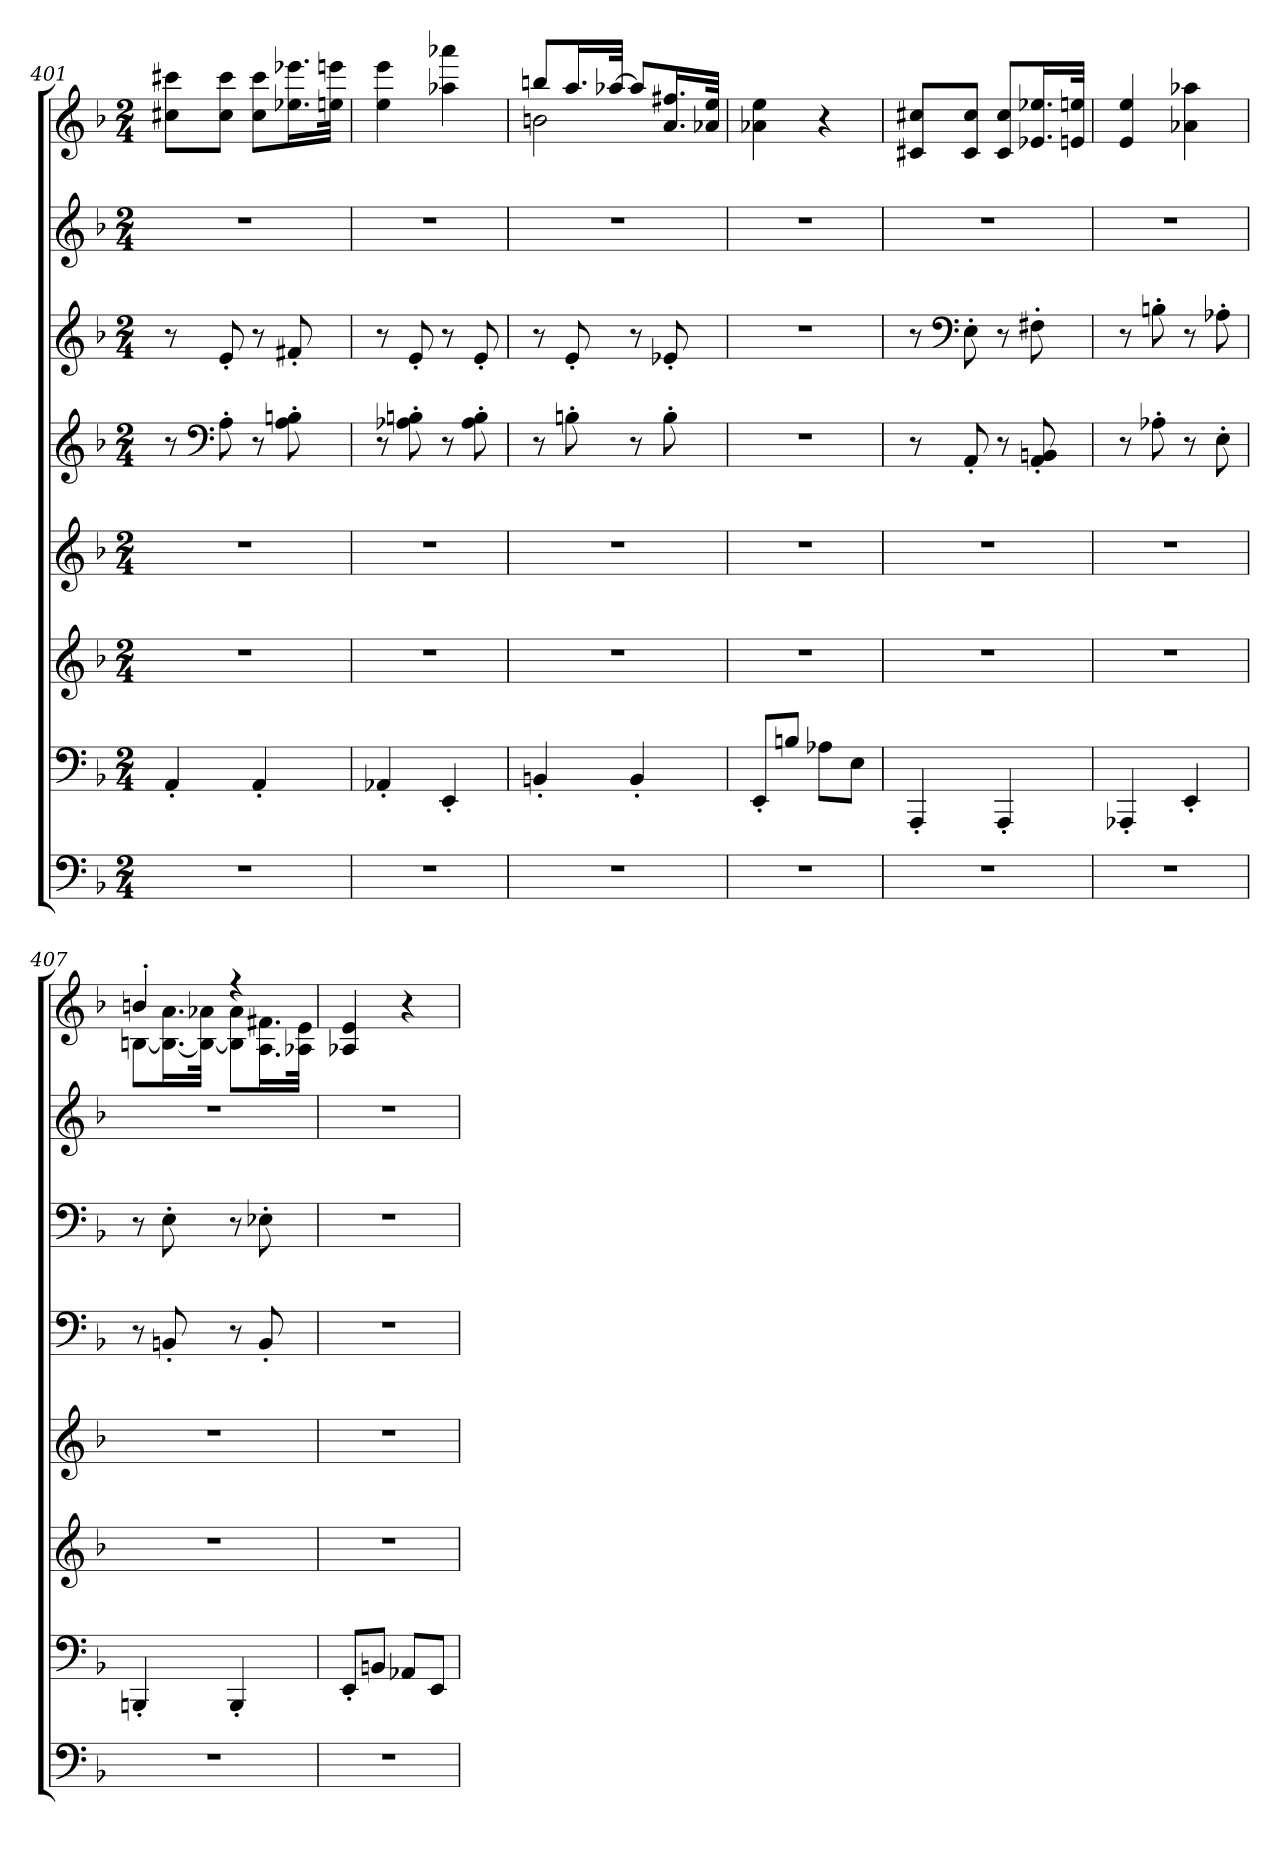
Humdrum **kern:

**kern	**kern	**kern	**kern	**kern	**kern	**kern	**kern
*part5	*part5	*part4	*part4	*part3	*part3	*part2	*part1
*staff8	*staff7	*staff6	*staff5	*staff4	*staff3	*staff2	*staff1
!!LO:PB:g=z
*clefF4	*clefF4	*clefG2	*clefG2	*clefG2	*clefG2	*clefG2	*clefG2
*k[b-]	*k[b-]	*k[b-]	*k[b-]	*k[b-]	*k[b-]	*k[b-]	*k[b-]
*M2/4	*M2/4	*M2/4	*M2/4	*M2/4	*M2/4	*M2/4	*M2/4
*MM96	*MM96	*MM96	*MM96	*MM96	*MM96	*MM96	*MM96
=401	=401	=401	=401	=401	=401	=401	=401
2r	4AA'/	2r	2r	8r	8r	2r	8cc#X\ 8ccc#X\L
*	*	*	*	*clefF4	*	*	*
.	.	.	.	8A'\	8e'/	.	8cc#\ 8ccc#\J
.	4AA'/	.	.	8r	8r	.	8cc#\ 8ccc#\L
.	.	.	.	8A\' 8Bn\'	8f#X'/	.	16.ee-X\ 16.eee-X\L
.	.	.	.	.	.	.	32een\ 32eeen\JJk
=402	=402	=402	=402	=402	=402	=402	=402
2r	4AA-X'/	2r	2r	8r	8r	2r	4ee\ 4eee\
.	.	.	.	8A-X\' 8Bn\'	8e'/	.	.
.	4EE'/	.	.	8r	8r	.	4aa-X\ 4aaa-X\
.	.	.	.	8A-\' 8B\'	8e'/	.	.
=403	=403	=403	=403	=403	=403	=403	=403
*	*	*	*	*	*	*	*MM96
*	*	*	*	*	*	*	*^
2r	4BBn'/	2r	2r	8r	8r	2r	8bbn/L	2bn\
.	.	.	.	8Bn'\	8e'/	.	16.aa/L	.
.	.	.	.	.	.	.	[32aa-X/JJk	.
.	4BB'/	.	.	8r	8r	.	8aa-/L]	.
.	.	.	.	8B'\	8e-X'/	.	16.a/ 16.ff#X/L	.
.	.	.	.	.	.	.	32a-X/ 32ee/JJk	.
*	*	*	*	*	*	*	*v	*v
=404	=404	=404	=404	=404	=404	=404	=404
2r	8EE'/L	2r	2r	2r	2r	2r	4a-X\ 4ee\
.	8Bn/J	.	.	.	.	.	.
.	8A-X\L	.	.	.	.	.	4r
.	8E\J	.	.	.	.	.	.
!!LO:PB:g=z
=405	=405	=405	=405	=405	=405	=405	=405
*	*	*	*	*	*	*	*MM96
2r	4AAA'/	2r	2r	8r	8r	2r	8c#X/ 8cc#X/L
*	*	*	*	*	*clefF4	*	*
.	.	.	.	8AA'/	8E'\	.	8c#/ 8cc#/J
.	4AAA'/	.	.	8r	8r	.	8c#/ 8cc#/L
.	.	.	.	8AA/' 8BBn/'	8F#X'\	.	16.e-X/ 16.ee-X/L
.	.	.	.	.	.	.	32en/ 32een/JJk
=406	=406	=406	=406	=406	=406	=406	=406
2r	4AAA-X'/	2r	2r	8r	8r	2r	4e/ 4ee/
.	.	.	.	8A-X'\	8Bn'\	.	.
.	4EE'/	.	.	8r	8r	.	4a-X\ 4aa-X\
.	.	.	.	8E'\	8A-X'\	.	.
=407	=407	=407	=407	=407	=407	=407	=407
*	*	*	*	*	*	*	*MM96
*	*	*	*	*	*	*	*^
2r	4BBBn'/	2r	2r	8r	8r	2r	4bn'/	[8Bn\L
.	.	.	.	8BBn'/	8E'\	.	.	16.B\_ 16.a\L
.	.	.	.	.	.	.	.	32B\_ 32a-X\JJk
.	4BBB'/	.	.	8r	8r	.	4r	8B\] 8a-\L
.	.	.	.	8BB'/	8E-X'\	.	.	16.A\ 16.f#X\L
.	.	.	.	.	.	.	.	32A-X\ 32e\JJk
*	*	*	*	*	*	*	*v	*v
=408	=408	=408	=408	=408	=408	=408	=408
*	*	*	*	*	*	*	*MM96
2r	8EE'/L	2r	2r	2r	2r	2r	4A-X/ 4e/
.	8BBn/J	.	.	.	.	.	.
.	8AA-X/L	.	.	.	.	.	4r
.	8EE/J	.	.	.	.	.	.
=	=	=	=	=	=	=	=
*-	*-	*-	*-	*-	*-	*-	*-
